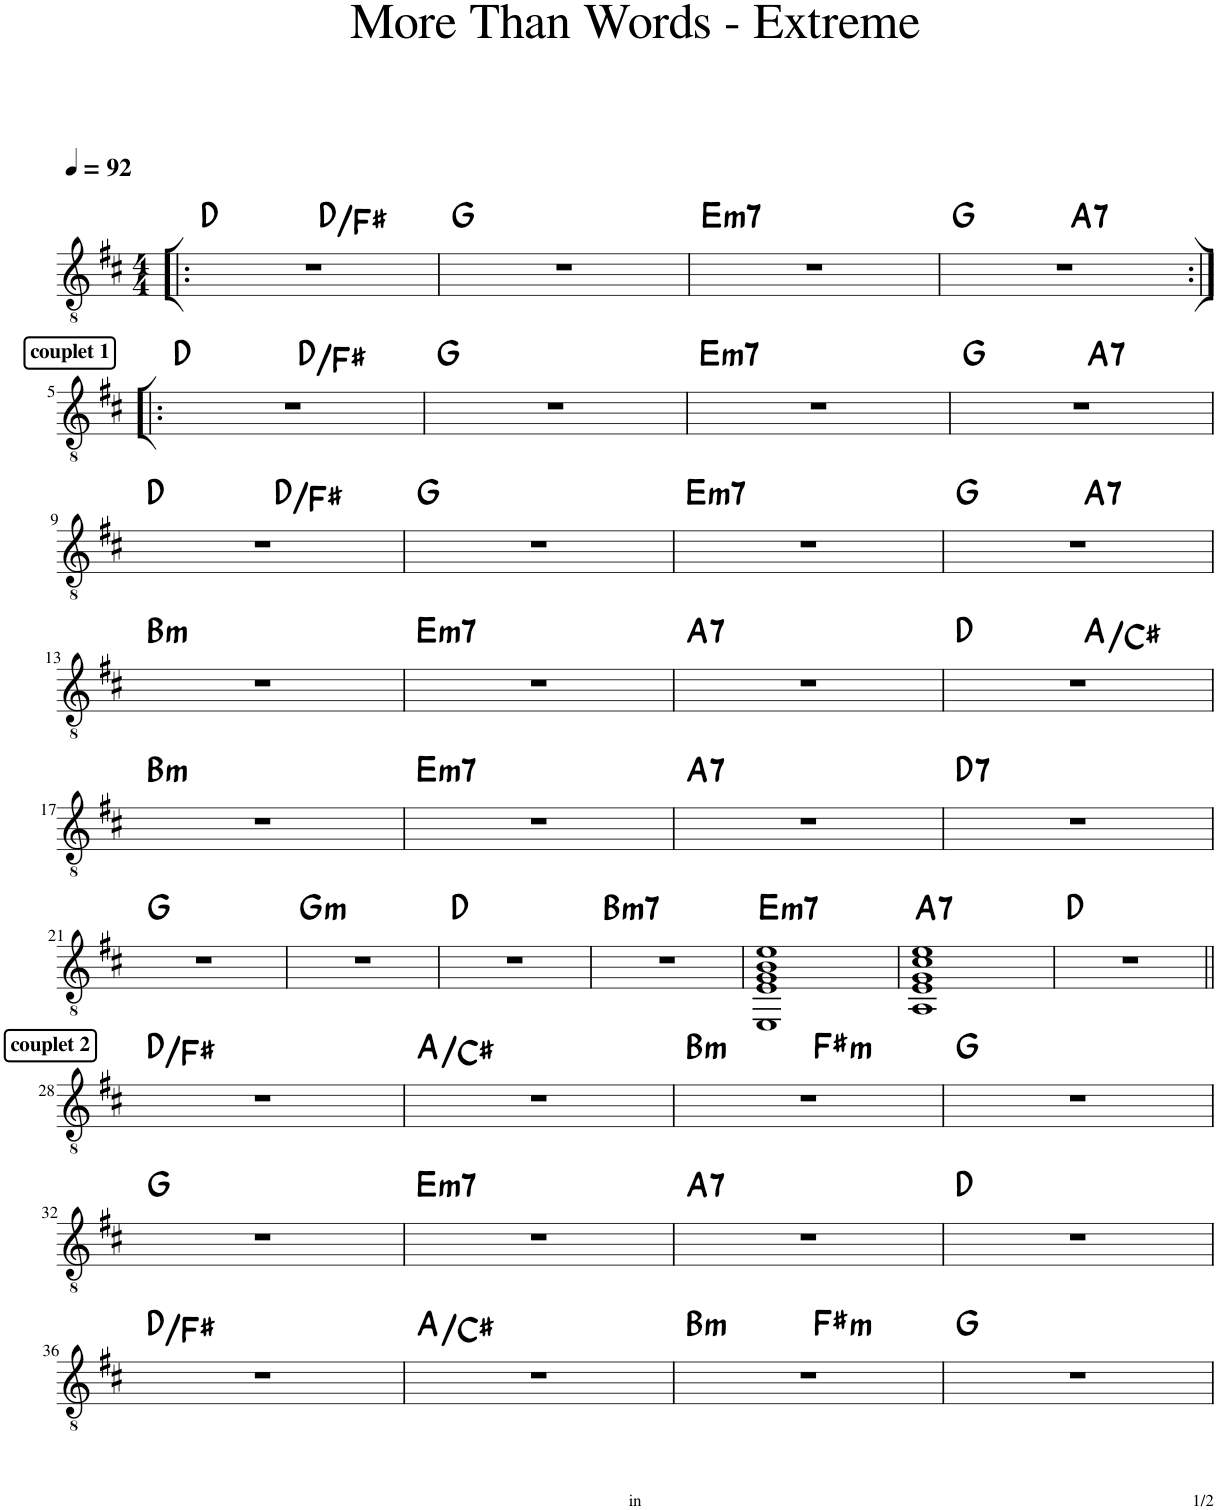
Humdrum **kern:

**kern	**harte
*part1	*part1
*staff1	*
*I"Classical Guitar	*
*I'Guit.	*
*clefGv2	*
*k[f#c#]	*
*M4/4	*
*MM92	*
=1!|:	=1!|:
*^	*
1r	2ryy	D:maj
.	2ryy	D:maj/3
*v	*v	*
=2	=2
1r	G:maj
=3	=3
!	!LO:H:kt=m7
1r	E:min7
=4	=4
*^	*
1r	2ryy	G:maj
!	!	!LO:H:kt=7
.	2ryy	A:7
!!LO:LB:g=z	!!
!!LO:REH:place=s1:a:B:cj:t=couplet 1	!!
=5:|!|:	=5:|!|:	=5:|!|:
1r	2ryy	D:maj
.	2ryy	D:maj/3
*v	*v	*
=6	=6
1r	G:maj
=7	=7
!	!LO:H:kt=m7
1r	E:min7
=8	=8
*^	*
1r	2ryy	G:maj
!	!	!LO:H:kt=7
.	2ryy	A:7
!!LO:LB:g=z	!!
=9	=9	=9
1r	2ryy	D:maj
.	2ryy	D:maj/3
*v	*v	*
=10	=10
1r	G:maj
=11	=11
!	!LO:H:kt=m7
1r	E:min7
=12	=12
*^	*
1r	2ryy	G:maj
!	!	!LO:H:kt=7
.	2ryy	A:7
!!LO:LB:g=z	!!
=13	=13	=13
!	!	!LO:H:kt=m
*v	*v	*
1r	B:min
=14	=14
!	!LO:H:kt=m7
1r	E:min7
=15	=15
!	!LO:H:kt=7
1r	A:7
=16	=16
*^	*
1r	2ryy	D:maj
.	2ryy	A:maj/3
!!LO:LB:g=z	!!
=17	=17	=17
!	!	!LO:H:kt=m
*v	*v	*
1r	B:min
=18	=18
!	!LO:H:kt=m7
1r	E:min7
=19	=19
!	!LO:H:kt=7
1r	A:7
=20	=20
!	!LO:H:kt=7
1r	D:7
!!LO:LB:g=z
=21	=21
1r	G:maj
=22	=22
!	!LO:H:kt=m
1r	G:min
=23	=23
1r	D:maj
=24	=24
!	!LO:H:kt=m7
1r	B:min7
=25	=25
!	!LO:H:kt=m7
1EE 1E 1G 1B 1e	E:min7
=26	=26
!	!LO:H:kt=7
1AA 1E 1G 1c# 1e	A:7
=27	=27
1r	D:maj
!!LO:LB:g=z
!!LO:REH:place=s1:a:B:cj:t=couplet 2
=28||	=28||
1r	D:maj/3
=29	=29
1r	A:maj/3
=30	=30
!	!LO:H:kt=m
*^	*
1r	2ryy	B:min
!	!	!LO:H:kt=m
.	2ryy	F#:min
*v	*v	*
=31	=31
1r	G:maj
!!LO:LB:g=z
=32	=32
1r	G:maj
=33	=33
!	!LO:H:kt=m7
1r	E:min7
=34	=34
!	!LO:H:kt=7
1r	A:7
=35	=35
1r	D:maj
!!LO:LB:g=z
=36	=36
1r	D:maj/3
=37	=37
1r	A:maj/3
=38	=38
!	!LO:H:kt=m
*^	*
1r	2ryy	B:min
!	!	!LO:H:kt=m
.	2ryy	F#:min
*v	*v	*
=39	=39
1r	G:maj
=	=
*-	*-
